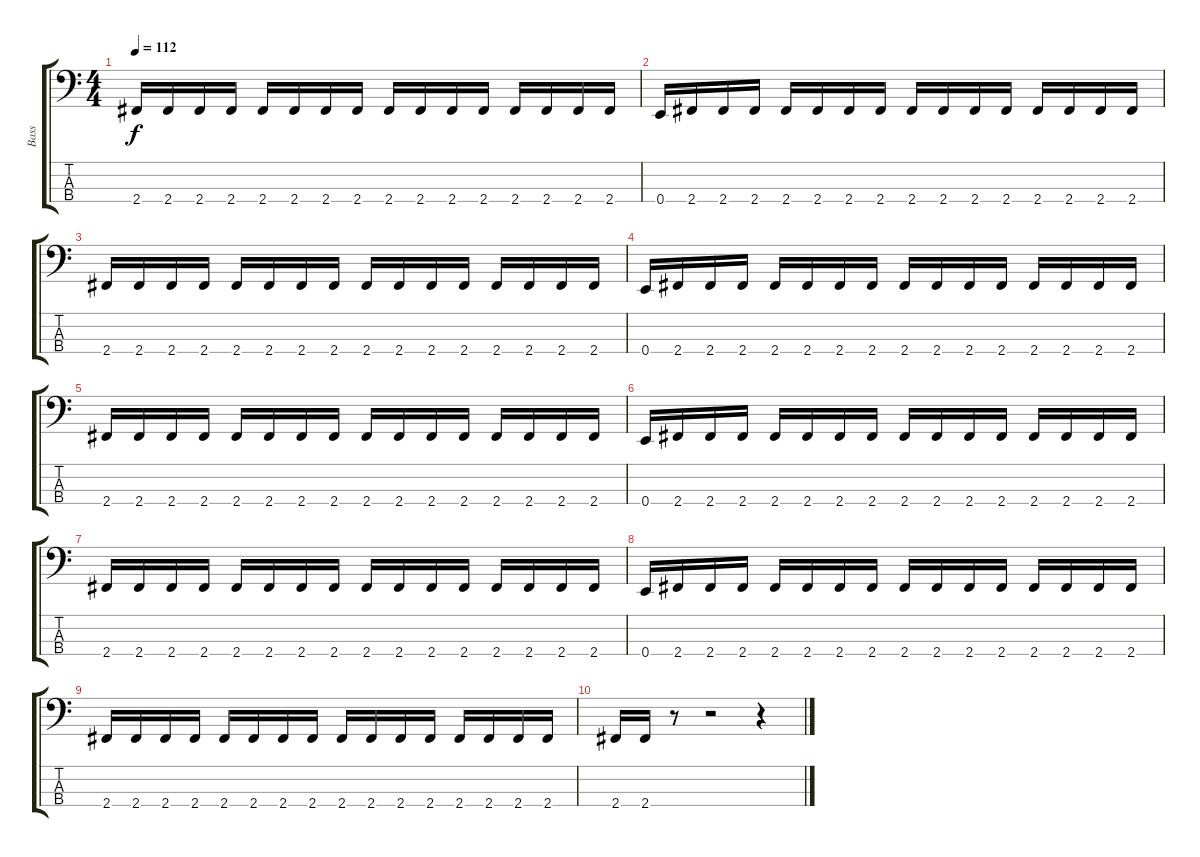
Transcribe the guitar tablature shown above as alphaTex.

\track ("Bass" "Bass") {instrument electricbasspick}
\staff {score tabs}
\tuning (G2 D2 A1 E1) {hide}
\ts (4 4)
\tempo 112
\clef f4
\ks c
2.4.16{dy f} 2.4.16 2.4.16 2.4.16 2.4.16 2.4.16 2.4.16 2.4.16 2.4.16 2.4.16 2.4.16 2.4.16 2.4.16 2.4.16 2.4.16 2.4.16 |
0.4.16 2.4.16 2.4.16 2.4.16 2.4.16 2.4.16 2.4.16 2.4.16 2.4.16 2.4.16 2.4.16 2.4.16 2.4.16 2.4.16 2.4.16 2.4.16 |
2.4.16 2.4.16 2.4.16 2.4.16 2.4.16 2.4.16 2.4.16 2.4.16 2.4.16 2.4.16 2.4.16 2.4.16 2.4.16 2.4.16 2.4.16 2.4.16 |
0.4.16 2.4.16 2.4.16 2.4.16 2.4.16 2.4.16 2.4.16 2.4.16 2.4.16 2.4.16 2.4.16 2.4.16 2.4.16 2.4.16 2.4.16 2.4.16 |
2.4.16 2.4.16 2.4.16 2.4.16 2.4.16 2.4.16 2.4.16 2.4.16 2.4.16 2.4.16 2.4.16 2.4.16 2.4.16 2.4.16 2.4.16 2.4.16 |
0.4.16 2.4.16 2.4.16 2.4.16 2.4.16 2.4.16 2.4.16 2.4.16 2.4.16 2.4.16 2.4.16 2.4.16 2.4.16 2.4.16 2.4.16 2.4.16 |
2.4.16 2.4.16 2.4.16 2.4.16 2.4.16 2.4.16 2.4.16 2.4.16 2.4.16 2.4.16 2.4.16 2.4.16 2.4.16 2.4.16 2.4.16 2.4.16 |
0.4.16 2.4.16 2.4.16 2.4.16 2.4.16 2.4.16 2.4.16 2.4.16 2.4.16 2.4.16 2.4.16 2.4.16 2.4.16 2.4.16 2.4.16 2.4.16 |
2.4.16 2.4.16 2.4.16 2.4.16 2.4.16 2.4.16 2.4.16 2.4.16 2.4.16 2.4.16 2.4.16 2.4.16 2.4.16 2.4.16 2.4.16 2.4.16 |
2.4.16 2.4.16 r.8 r.2 r.4
